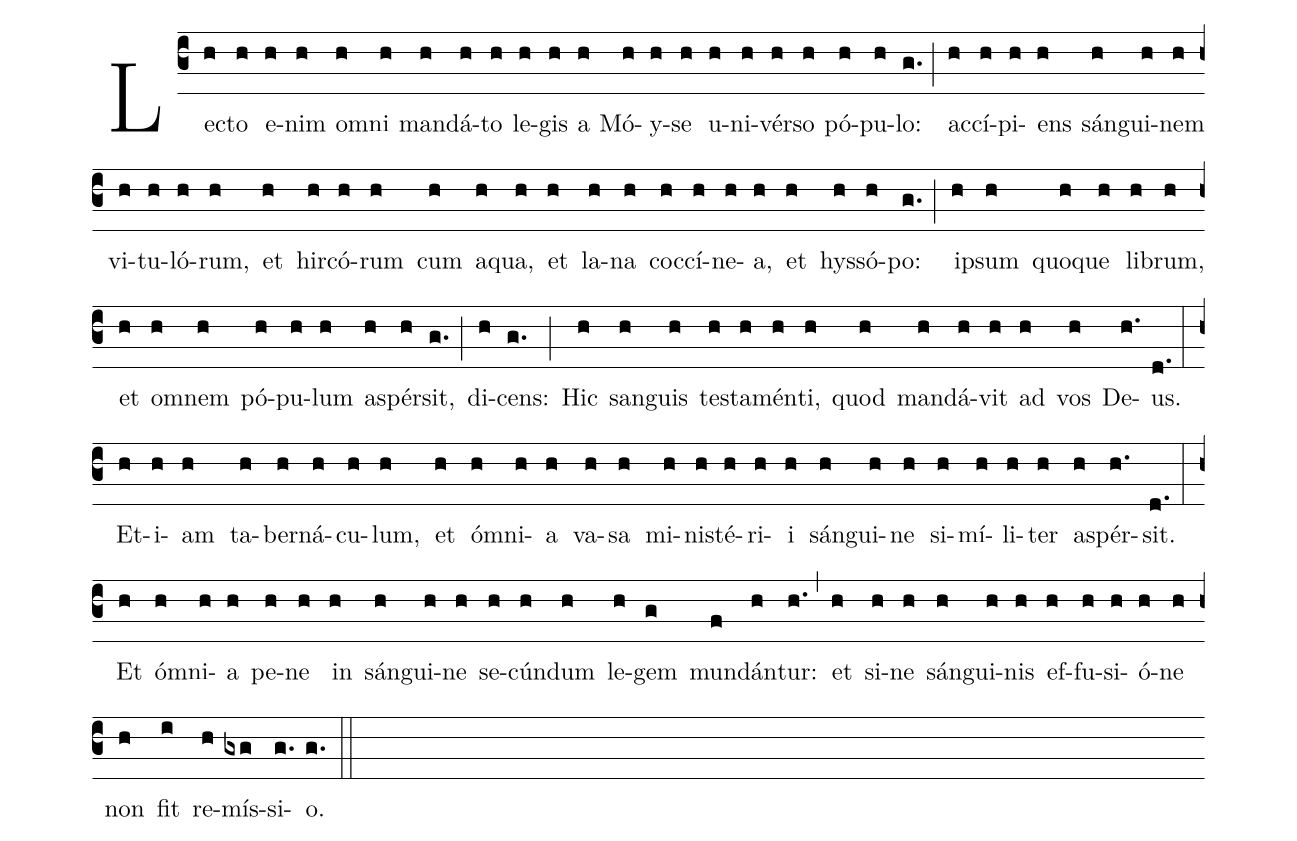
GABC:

%%
(c3) Lec(h)to(h) e(h)nim(h) om(h)ni(h) man(h)dá(h)to(h) le(h)gis(h) a(h) Mó(h)y(h)se(h) u(h)ni(h)vér(h)so(h) pó(h)pu(h)lo:(g.) (;) ac(h)cí(h)pi(h)ens(h) sán(h)gui(h)nem(h) vi(h)tu(h)ló(h)rum,(h) et(h) hir(h)có(h)rum(h) cum(h) a(h)qua,(h) et(h) la(h)na(h) coc(h)cí(h)ne(h)a,(h) et(h) hys(h)só(h)po:(g.) (;) ip(h)sum(h) quo(h)que(h) li(h)brum,(h) et(h) om(h)nem(h) pó(h)pu(h)lum(h) a(h)spér(h)sit,(g.) (;) di(h)cens:(g.) (;) Hic(h) san(h)guis(h) tes(h)ta(h)mén(h)ti,(h) quod(h) man(h)dá(h)vit(h) ad(h) vos(h) De(h.)us.(d.) (:) Et(h)i(h)am(h) ta(h)ber(h)ná(h)cu(h)lum,(h) et(h) óm(h)ni(h)a(h) va(h)sa(h) mi(h)nis(h)té(h)ri(h)i(h) sán(h)gui(h)ne(h) si(h)mí(h)li(h)ter(h) a(h)spér(h.)sit.(d.) (:) Et(h) óm(h)ni(h)a(h) pe(h)ne(h) in(h) sán(h)gui(h)ne(h) se(h)cún(h)dum(h) le(h)gem(g) mun(f)dán(h)tur:(h.) (,) et(h) si(h)ne(h) sán(h)gui(h)nis(h) ef(h)fu(h)si(h)ó(h)ne(h) non(h) fit(i) re(h)mís(gxg)si(g.)o.(g.) (::)
